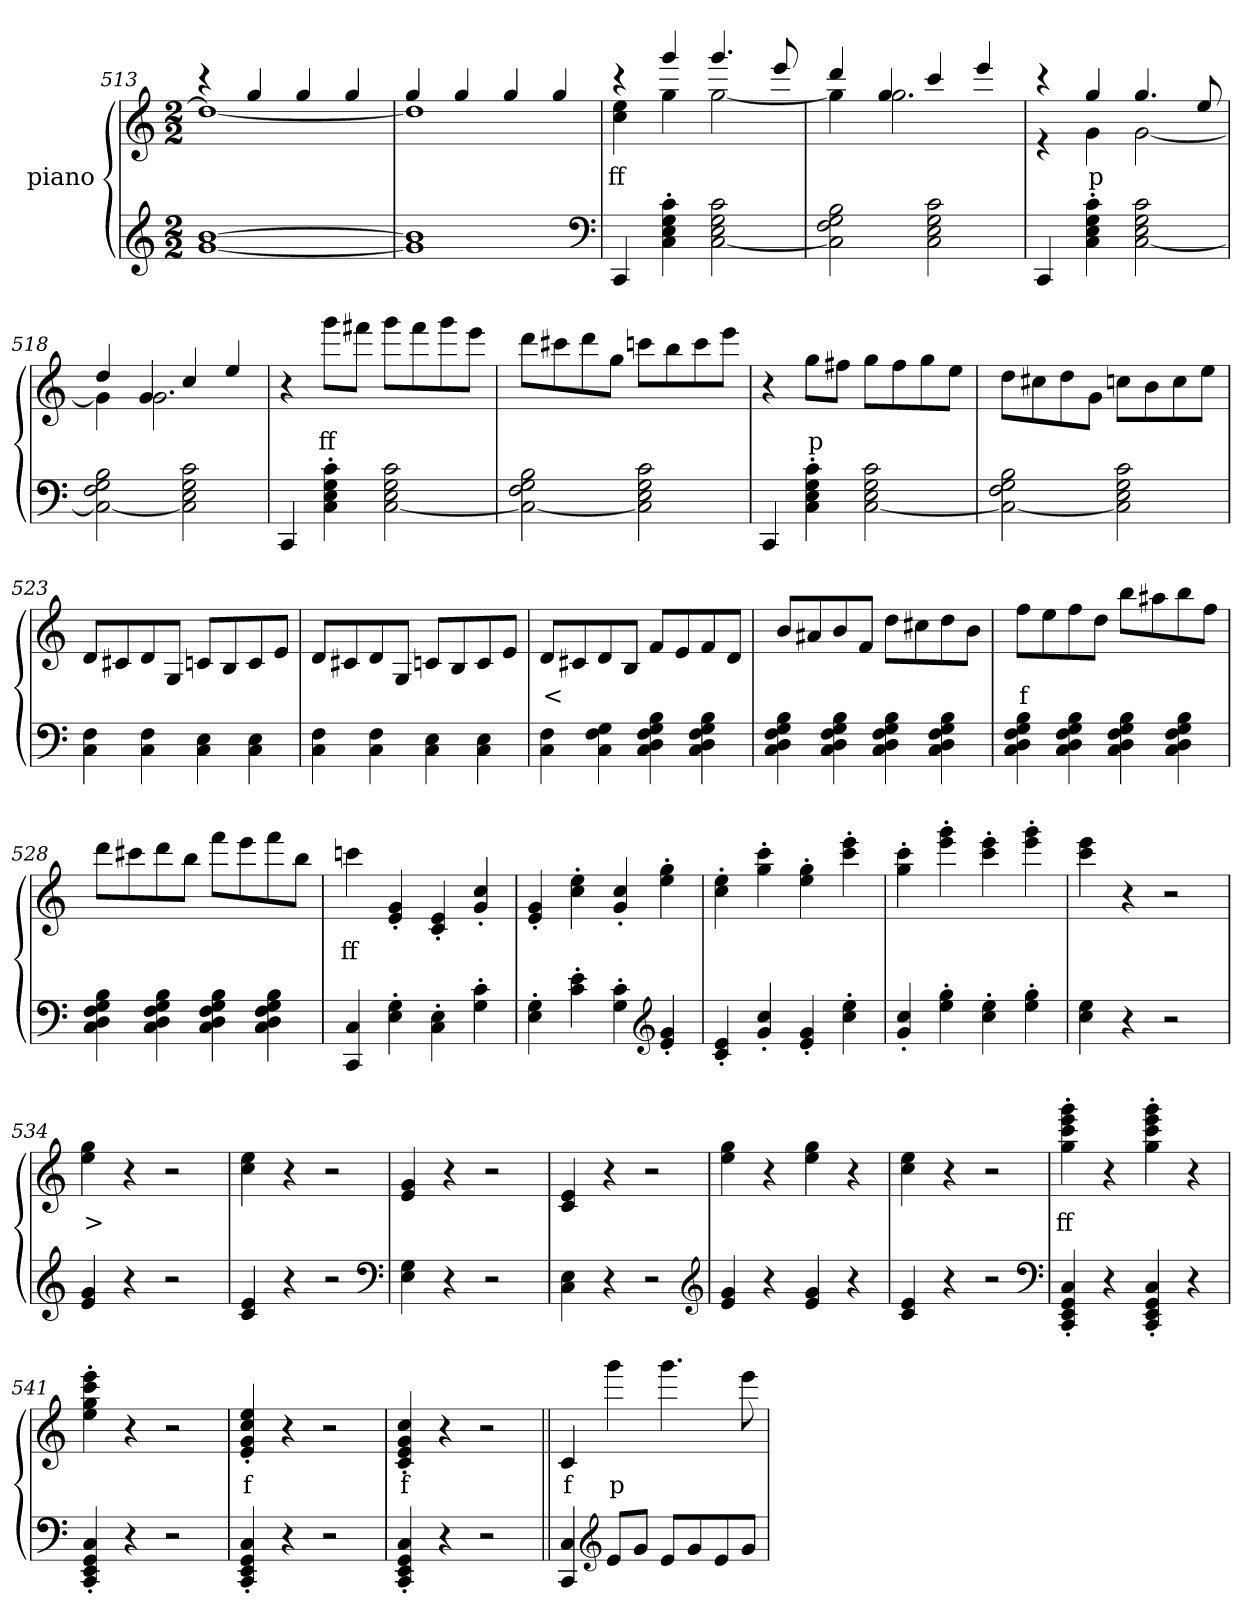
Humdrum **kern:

**kern	**kern	**text
*part2	*part1	*part1
*staff2	*staff1	*staff1
*	*I"piano	*
*clefG2	*clefG2	*
*k[]	*k[]	*
*C:	*C:	*
*M2/2	*M2/2	*
=513	=513	=513
*	*^	*
[1g [1b	4r	1dd_	.
.	4gg	.	.
.	4gg	.	.
.	4gg	.	.
=514	=514	=514	=514
1g] 1b]	4gg	1dd]	.
.	4gg	.	.
.	4gg	.	.
.	4gg	.	.
*clefF4	*	*	*
=515	=515	=515	=515
4CC	4r	4cc 4ee	ff
4C'> 4E'> 4G'> 4c'>	4ggg	4gg	.
[2C 2E 2G 2c	4.ggg	[2gg	.
.	8eee	.	.
=516	=516	=516	=516
2C] 2F 2G 2B	4ddd	4gg]	.
.	4gg	2.gg	.
2C 2E 2G 2c	4ccc	.	.
.	4eee	.	.
=517	=517	=517	=517
4CC	4r	4r	.
4C'> 4E'> 4G'> 4c'>	4gg	4g	p
[2C 2E 2G 2c	4.gg	[2g	.
.	8ee	.	.
=518	=518	=518	=518
2C_ 2F 2G 2B	4dd	4g]	.
.	4g	2.g	.
2C] 2E 2G 2c	4cc	.	.
.	4ee	.	.
*	*v	*v	*
=519	=519	=519
4CC	4r	.
4C'> 4E'> 4G'> 4c'>	8gggL	ff
.	8fff#XJ	.
[2C 2E 2G 2c	8gggL	.
.	8fff#	.
.	8ggg	.
.	8eeeJ	.
=520	=520	=520
2C_ 2F 2G 2B	8dddL	.
.	8ccc#X	.
.	8ddd	.
.	8ggJ	.
2C] 2E 2G 2c	8cccnL	.
.	8bb	.
.	8ccc	.
.	8eeeJ	.
=521	=521	=521
4CC	4r	.
4C'> 4E'> 4G'> 4c'>	8ggL	p
.	8ff#XJ	.
[2C 2E 2G 2c	8ggL	.
.	8ff#	.
.	8gg	.
.	8eeJ	.
=522	=522	=522
2C_ 2F 2G 2B	8ddL	.
.	8cc#X	.
.	8dd	.
.	8gJ	.
2C] 2E 2G 2c	8ccnL	.
.	8b	.
.	8cc	.
.	8eeJ	.
=523	=523	=523
4C 4F	8dL	.
.	8c#X	.
4C 4F	8d	.
.	8GJ	.
4C 4E	8cnL	.
.	8B	.
4C 4E	8c	.
.	8eJ	.
=524	=524	=524
4C 4F	8dL	.
.	8c#X	.
4C 4F	8d	.
.	8GJ	.
4C 4E	8cnL	.
.	8B	.
4C 4E	8c	.
.	8eJ	.
=525	=525	=525
4C 4F	8dL	<
.	8c#X	.
4C 4F 4G	8d	.
.	8BJ	.
4C 4D 4F 4G 4B	8fL	.
.	8e	.
4C 4D 4F 4G 4B	8f	.
.	8dJ	.
=526	=526	=526
4C 4D 4F 4G 4B	8bL	.
.	8a#X	.
4C 4D 4F 4G 4B	8b	.
.	8fJ	.
4C 4D 4F 4G 4B	8ddL	.
.	8cc#X	.
4C 4D 4F 4G 4B	8dd	.
.	8bJ	.
=527	=527	=527
4C 4D 4F 4G 4B	8ffL	f
.	8ee	.
4C 4D 4F 4G 4B	8ff	.
.	8ddJ	.
4C 4D 4F 4G 4B	8bbL	.
.	8aa#X	.
4C 4D 4F 4G 4B	8bb	.
.	8ffJ	.
=528	=528	=528
4C 4D 4F 4G 4B	8dddL	.
.	8ccc#X	.
4C 4D 4F 4G 4B	8ddd	.
.	8bbJ	.
4C 4D 4F 4G 4B	8fffL	.
.	8eee	.
4C 4D 4F 4G 4B	8fff	.
.	8bbJ	.
=529	=529	=529
4CC 4C	4cccn	ff
4E'> 4G'>	4e'> 4g'>	.
4C'> 4E'>	4c'> 4e'>	.
4G'> 4c'>	4g'> 4cc'>	.
=530	=530	=530
4E'> 4G'>	4e'> 4g'>	.
4c'> 4e'>	4cc'> 4ee'>	.
4G'> 4c'>	4g'> 4cc'>	.
*clefG2	*	*
4e'> 4g'>	4ee'> 4gg'>	.
=531	=531	=531
4c'> 4e'>	4cc'> 4ee'>	.
4g'> 4cc'>	4gg'> 4ccc'>	.
4e'> 4g'>	4ee'> 4gg'>	.
4cc'> 4ee'>	4ccc'> 4eee'>	.
=532	=532	=532
4g'> 4cc'>	4gg'> 4ccc'>	.
4ee'> 4gg'>	4eee'> 4ggg'>	.
4cc'> 4ee'>	4ccc'> 4eee'>	.
4ee'> 4gg'>	4eee'> 4ggg'>	.
=533	=533	=533
4cc 4ee	4ccc 4eee	.
4r	4r	.
2r	2r	.
=534	=534	=534
4e 4g	4ee 4gg	>
4r	4r	.
2r	2r	.
=535	=535	=535
4c 4e	4cc 4ee	.
4r	4r	.
2r	2r	.
*clefF4	*	*
=536	=536	=536
4E 4G	4e 4g	.
4r	4r	.
2r	2r	.
=537	=537	=537
4C 4E	4c 4e	.
4r	4r	.
2r	2r	.
*clefG2	*	*
=538	=538	=538
4e 4g	4ee 4gg	.
4r	4r	.
4e 4g	4ee 4gg	.
4r	4r	.
=539	=539	=539
4c 4e	4cc 4ee	.
4r	4r	.
2r	2r	.
*clefF4	*	*
=540	=540	=540
4CC'> 4EE'> 4GG'> 4C'>	4gg'> 4ccc'> 4eee'> 4ggg'>	ff
4r	4r	.
4CC'> 4EE'> 4GG'> 4C'>	4gg'> 4ccc'> 4eee'> 4ggg'>	.
4r	4r	.
=541	=541	=541
4CC'> 4EE'> 4GG'> 4C'>	4ee'> 4gg'> 4ccc'> 4eee'>	.
4r	4r	.
2r	2r	.
=542	=542	=542
4CC'> 4EE'> 4GG'> 4C'>	4e'> 4g'> 4cc'> 4ee'>	f
4r	4r	.
2r	2r	.
=543	=543	=543
4CC'> 4EE'> 4GG'> 4C'>	4c'> 4e'> 4g'> 4cc'>	f
4r	4r	.
2r	2r	.
=544||	=544||	=544||
4CC 4C	4c	f
*clefG2	*	*
8eL	4ggg	p
8gJ	.	.
8eL	4.ggg	.
8g	.	.
8e	.	.
8gJ	8eee	.
=	=	=
*-	*-	*-
